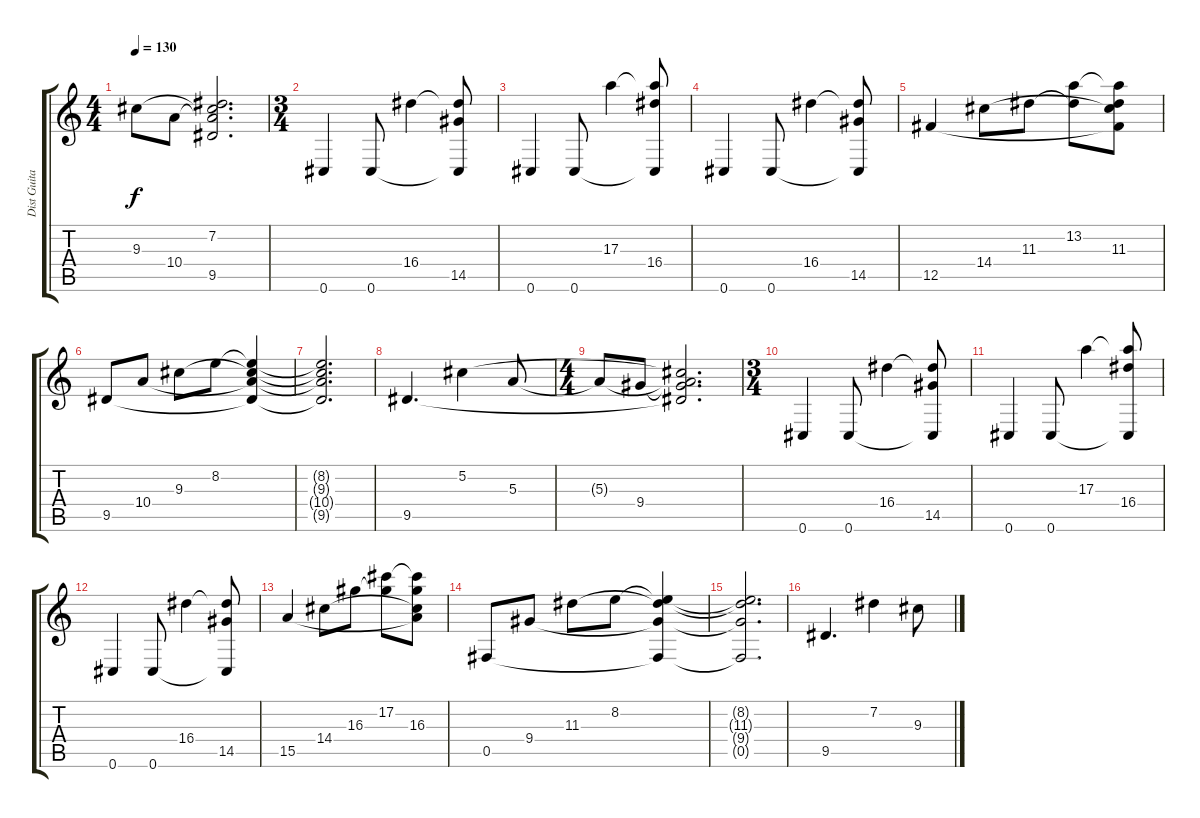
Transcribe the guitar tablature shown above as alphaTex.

\track ("Dist Guitar 1 Vanco" "Dist Guita") {instrument overdrivenguitar}
\staff {score tabs}
\tuning (Db4 Ab3 E3 B2 Gb2 Db2) {hide}
\ts (4 4)
\tempo 130
\clef g2
\ks c
9.3{t}.8{dy f} 10.4.8 (7.2{t} 9.3{t} 10.4{t} 9.5{t}).2{d} |
\ts (3 4)
0.6.4 0.6.8 16.4.4 (16.4{t} 14.5 0.6{t}).8 |
0.6.4 0.6.8 17.3.4 (17.3{t} 16.4 0.6{t}).8 |
0.6.4 0.6.8 16.4.4 (16.4{t} 14.5 0.6{t}).8 |
12.5.4 14.4.8 11.3.8 (13.2 11.3{t}).8 (13.2{t} 11.3 14.4{t} 12.5{t}).8 |
9.5.8 10.4.8 9.3.8 8.2.8 (8.2{t} 9.3{t} 10.4{t} 9.5{t}).4 |
(8.2{t} 9.3{t} 10.4{t} 9.5{t}).2{d} |
9.5.4{d} 5.2.4 5.3.8 |
\ts (4 4)
5.3{t}.8 9.4.8 (5.2{t} 5.3{t} 9.4{t} 9.5{t}).2{d} |
\ts (3 4)
0.6.4 0.6.8 16.4.4 (16.4{t} 14.5 0.6{t}).8 |
0.6.4 0.6.8 17.3.4 (17.3{t} 16.4 0.6{t}).8 |
0.6.4 0.6.8 16.4.4 (16.4{t} 14.5 0.6{t}).8 |
15.5.4 14.4.8 16.3.8 (17.2 16.3{t}).8 (17.2{t} 16.3 14.4{t} 15.5{t}).8 |
0.5.8 9.4.8 11.3.8 8.2.8 (8.2{t} 11.3{t} 9.4{t} 0.5{t}).4 |
(8.2{t} 11.3{t} 9.4{t} 0.5{t}).2{d} |
9.5.4{d} 7.2.4 9.3.8
